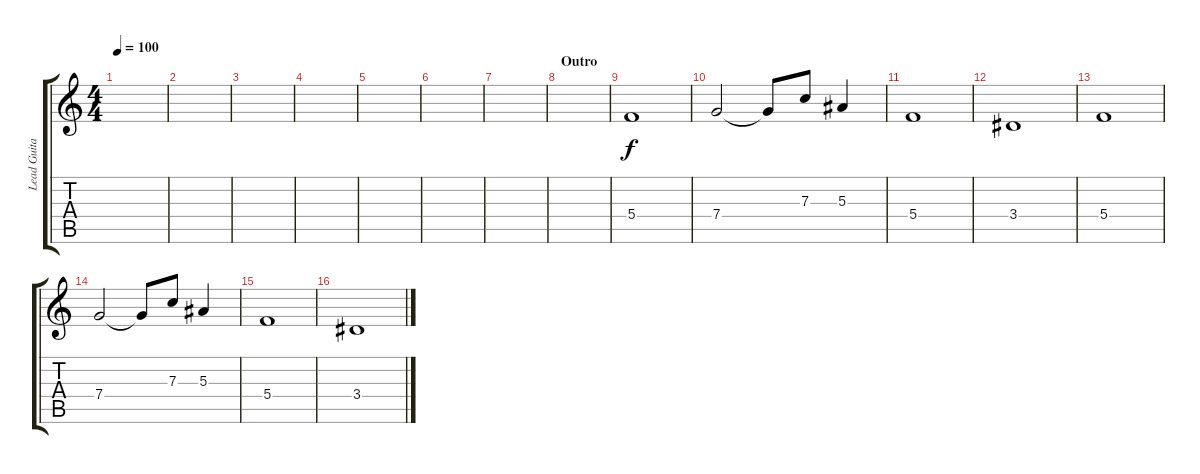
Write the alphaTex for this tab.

\track ("Lead Guitar" "Lead Guita") {instrument distortionguitar}
\staff {score tabs}
\tuning (D4 A3 F3 C3 G2 D2) {hide}
\ts (4 4)
\tempo 100
\clef g2
\ks c
|
|
|
|
|
|
|
\section ("" "Outro")
|
5.4.1 |
7.4.2 7.4{t}.8 7.3.8 5.3.4 |
5.4.1 |
3.4.1 |
5.4.1 |
7.4.2 7.4{t}.8 7.3.8 5.3.4 |
5.4.1 |
3.4.1
